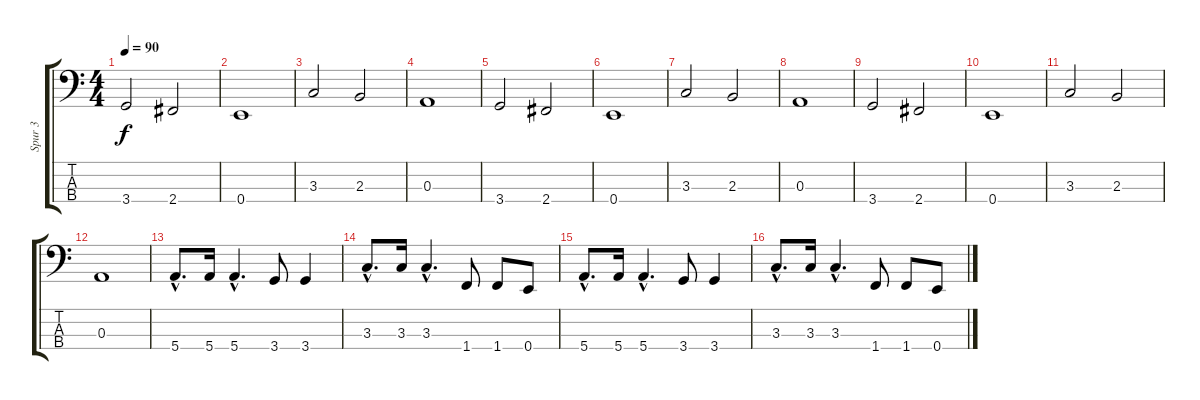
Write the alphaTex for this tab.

\track ("Spur 3" "Spur 3") {instrument electricbassfinger}
\staff {score tabs}
\tuning (G2 D2 A1 E1) {hide}
\ts (4 4)
\tempo 90
\clef f4
\ks c
3.4.2{dy f} 2.4.2 |
0.4.1 |
3.3.2 2.3.2 |
0.3.1 |
3.4.2 2.4.2 |
0.4.1 |
3.3.2 2.3.2 |
0.3.1 |
3.4.2 2.4.2 |
0.4.1 |
3.3.2 2.3.2 |
0.3.1 |
5.4{hac}.8{d} 5.4.16 5.4{hac}.4{d} 3.4.8 3.4.4 |
3.3{hac}.8{d} 3.3.16 3.3{hac}.4{d} 1.4.8 1.4.8 0.4.8 |
5.4{hac}.8{d} 5.4.16 5.4{hac}.4{d} 3.4.8 3.4.4 |
3.3{hac}.8{d} 3.3.16 3.3{hac}.4{d} 1.4.8 1.4.8 0.4.8
